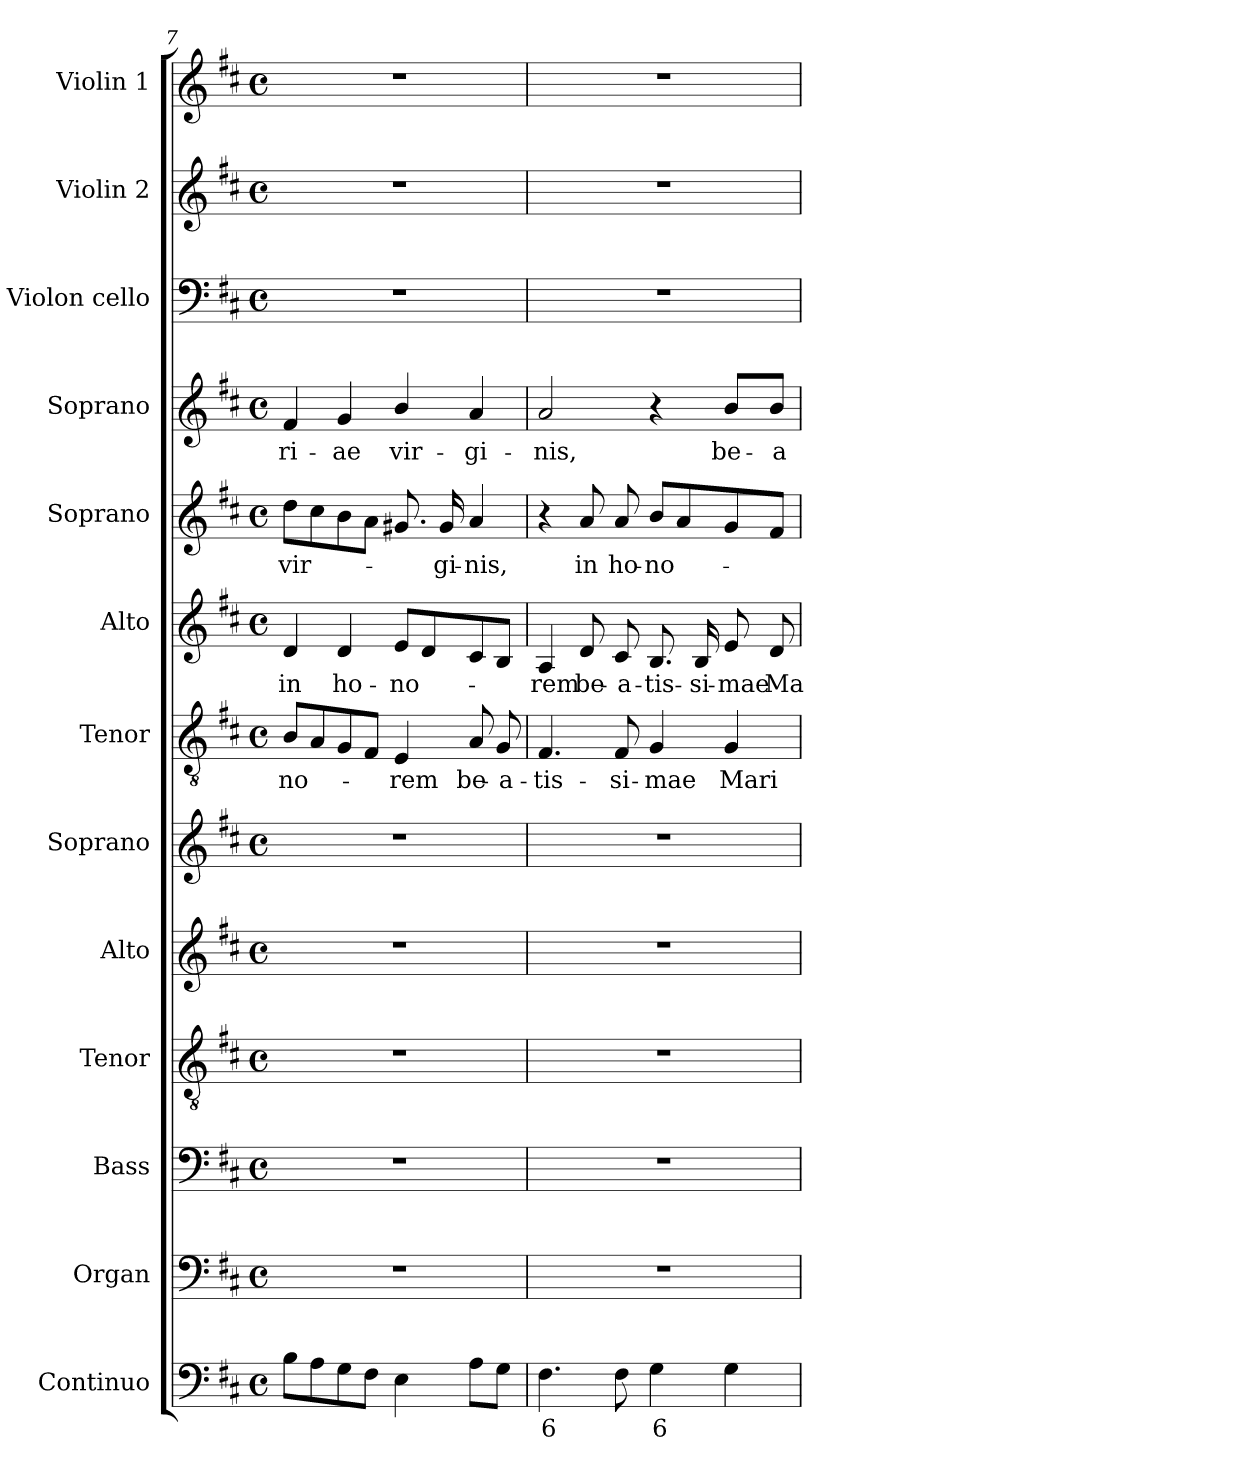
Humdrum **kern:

**kern	**text	**kern	**kern	**kern	**kern	**kern	**kern	**text	**kern	**text	**kern	**text	**kern	**text	**kern	**kern	**kern
*part13	*part13	*part12	*part11	*part10	*part9	*part8	*part7	*part7	*part6	*part6	*part5	*part5	*part4	*part4	*part3	*part2	*part1
*staff13	*staff13	*staff12	*staff11	*staff10	*staff9	*staff8	*staff7	*staff7	*staff6	*staff6	*staff5	*staff5	*staff4	*staff4	*staff3	*staff2	*staff1
*I"Continuo	*	*I"Organ	*I"Bass	*I"Tenor	*I"Alto	*I"Soprano	*I"Tenor	*	*I"Alto	*	*I"Soprano	*	*I"Soprano	*	*I"Violon cello	*I"Violin 2	*I"Violin 1
*I'Cont.	*	*I'Org.	*I'B.	*I'T.	*I'A.	*I'S.	*I'T.	*	*I'A.	*	*I'S.	*	*I'S.	*	*I'Vc.	*I'Vln. 2	*I'Vln. 1
*clefF4	*	*clefF4	*clefF4	*clefGv2	*clefG2	*clefG2	*clefGv2	*	*clefG2	*	*clefG2	*	*clefG2	*	*clefF4	*clefG2	*clefG2
*	*	*	*	*ITrd7c12	*	*	*ITrd7c12	*	*	*	*	*	*	*	*	*	*
*k[f#c#]	*	*k[f#c#]	*k[f#c#]	*k[f#c#]	*k[f#c#]	*k[f#c#]	*k[f#c#]	*	*k[f#c#]	*	*k[f#c#]	*	*k[f#c#]	*	*k[f#c#]	*k[f#c#]	*k[f#c#]
*D:	*	*D:	*D:	*D:	*D:	*D:	*D:	*	*D:	*	*D:	*	*D:	*	*D:	*D:	*D:
*M4/4	*	*M4/4	*M4/4	*M4/4	*M4/4	*M4/4	*M4/4	*	*M4/4	*	*M4/4	*	*M4/4	*	*M4/4	*M4/4	*M4/4
*met(c)	*	*met(c)	*met(c)	*met(c)	*met(c)	*met(c)	*met(c)	*	*met(c)	*	*met(c)	*	*met(c)	*	*met(c)	*met(c)	*met(c)
=7	=7	=7	=7	=7	=7	=7	=7	=7	=7	=7	=7	=7	=7	=7	=7	=7	=7
!	!	!	!	!	!	!	!	!LO:LY:b:color=#000000	!	!	!	!	!	!	!	!	!
!	!	!	!	!	!	!	!	!	!	!LO:LY:b:color=#000000	!	!	!	!	!	!	!
!	!	!	!	!	!	!	!	!	!	!	!	!LO:LY:b:color=#000000	!	!	!	!	!
!	!	!	!	!	!	!	!	!	!	!	!	!	!	!LO:LY:b:color=#000000	!	!	!
8Bi\L	.	1r	1r	1r	1r	1r	8BBi/L	-no-	4di/	in	8ddi\L	vir-	4f#i/	-ri-	1r	1r	1r
8Ai\	.	.	.	.	.	.	8AAi/	.	.	.	8cc#i\	.	.	.	.	.	.
!	!	!	!	!	!	!	!	!	!	!LO:LY:b:color=#000000	!	!	!	!	!	!	!
!	!	!	!	!	!	!	!	!	!	!	!	!	!	!LO:LY:b:color=#000000	!	!	!
8Gi\	.	.	.	.	.	.	8GGi/	.	4di/	ho-	8bi\	.	4gi/	-ae	.	.	.
8F#i\J	.	.	.	.	.	.	8FF#i/J	.	.	.	8ai\J	.	.	.	.	.	.
!	!	!	!	!	!	!	!	!LO:LY:b:color=#000000	!	!	!	!	!	!	!	!	!
!	!	!	!	!	!	!	!	!	!	!LO:LY:b:color=#000000	!	!	!	!	!	!	!
!	!	!	!	!	!	!	!	!	!	!	!	!	!	!LO:LY:b:color=#000000	!	!	!
4Ei\	.	.	.	.	.	.	4EEi/	-rem	8ei/L	-no-	8.g#Xi/	.	4bi/	vir-	.	.	.
.	.	.	.	.	.	.	.	.	8di/	.	.	.	.	.	.	.	.
!	!	!	!	!	!	!	!	!	!	!	!	!LO:LY:b:color=#000000	!	!	!	!	!
.	.	.	.	.	.	.	.	.	.	.	16g#i/	-gi-	.	.	.	.	.
!	!	!	!	!	!	!	!	!LO:LY:b:color=#000000	!	!	!	!	!	!	!	!	!
!	!	!	!	!	!	!	!	!	!	!	!	!LO:LY:b:color=#000000	!	!	!	!	!
!	!	!	!	!	!	!	!	!	!	!	!	!	!	!LO:LY:b:color=#000000	!	!	!
8Ai\L	.	.	.	.	.	.	8AAi/	be-	8c#i/	.	4ai/	-nis,	4ai/	-gi-	.	.	.
!	!	!	!	!	!	!	!	!LO:LY:b:color=#000000	!	!	!	!	!	!	!	!	!
8Gi\J	.	.	.	.	.	.	8GGi/	-a-	8Bi/J	.	.	.	.	.	.	.	.
=8	=8	=8	=8	=8	=8	=8	=8	=8	=8	=8	=8	=8	=8	=8	=8	=8	=8
!	!LO:LY:b:color=#000000	!	!	!	!	!	!	!	!	!	!	!	!	!	!	!	!
!	!	!	!	!	!	!	!	!LO:LY:b:color=#000000	!	!	!	!	!	!	!	!	!
!	!	!	!	!	!	!	!	!	!	!LO:LY:b:color=#000000	!	!	!	!	!	!	!
!	!	!	!	!	!	!	!	!	!	!	!	!	!	!LO:LY:b:color=#000000	!	!	!
4.F#i\	6	1r	1r	1r	1r	1r	4.FF#i/	-tis-	4Ai/	-rem	4r	.	2ai/	-nis,	1r	1r	1r
!	!	!	!	!	!	!	!	!	!	!LO:LY:b:color=#000000	!	!	!	!	!	!	!
!	!	!	!	!	!	!	!	!	!	!	!	!LO:LY:b:color=#000000	!	!	!	!	!
.	.	.	.	.	.	.	.	.	8di/	be-	8ai/	in	.	.	.	.	.
!	!	!	!	!	!	!	!	!LO:LY:b:color=#000000	!	!	!	!	!	!	!	!	!
!	!	!	!	!	!	!	!	!	!	!LO:LY:b:color=#000000	!	!	!	!	!	!	!
!	!	!	!	!	!	!	!	!	!	!	!	!LO:LY:b:color=#000000	!	!	!	!	!
8F#i\	.	.	.	.	.	.	8FF#i/	-si-	8c#i/	-a-	8ai/	ho-	.	.	.	.	.
!	!LO:LY:b:color=#000000	!	!	!	!	!	!	!	!	!	!	!	!	!	!	!	!
!	!	!	!	!	!	!	!	!LO:LY:b:color=#000000	!	!	!	!	!	!	!	!	!
!	!	!	!	!	!	!	!	!	!	!LO:LY:b:color=#000000	!	!	!	!	!	!	!
!	!	!	!	!	!	!	!	!	!	!	!	!LO:LY:b:color=#000000	!	!	!	!	!
4Gi\	6	.	.	.	.	.	4GGi/	-mae	8.Bi/	-tis-	8bi/L	-no-	4r	.	.	.	.
.	.	.	.	.	.	.	.	.	.	.	8ai/	.	.	.	.	.	.
!	!	!	!	!	!	!	!	!	!	!LO:LY:b:color=#000000	!	!	!	!	!	!	!
.	.	.	.	.	.	.	.	.	16Bi/	-si-	.	.	.	.	.	.	.
!	!	!	!	!	!	!	!	!LO:LY:b:color=#000000	!	!	!	!	!	!	!	!	!
!	!	!	!	!	!	!	!	!	!	!LO:LY:b:color=#000000	!	!	!	!	!	!	!
!	!	!	!	!	!	!	!	!	!	!	!	!	!	!LO:LY:b:color=#000000	!	!	!
4Gi\	.	.	.	.	.	.	4GGi/	Mari-	8ei/	-mae	8gi/	.	8bi/L	be-	.	.	.
!	!	!	!	!	!	!	!	!	!	!LO:LY:b:color=#000000	!	!	!	!	!	!	!
!	!	!	!	!	!	!	!	!	!	!	!	!	!	!LO:LY:b:color=#000000	!	!	!
.	.	.	.	.	.	.	.	.	8di/	Ma-	8f#i/J	.	8bi/J	-a-	.	.	.
=	=	=	=	=	=	=	=	=	=	=	=	=	=	=	=	=	=
*-	*-	*-	*-	*-	*-	*-	*-	*-	*-	*-	*-	*-	*-	*-	*-	*-	*-
